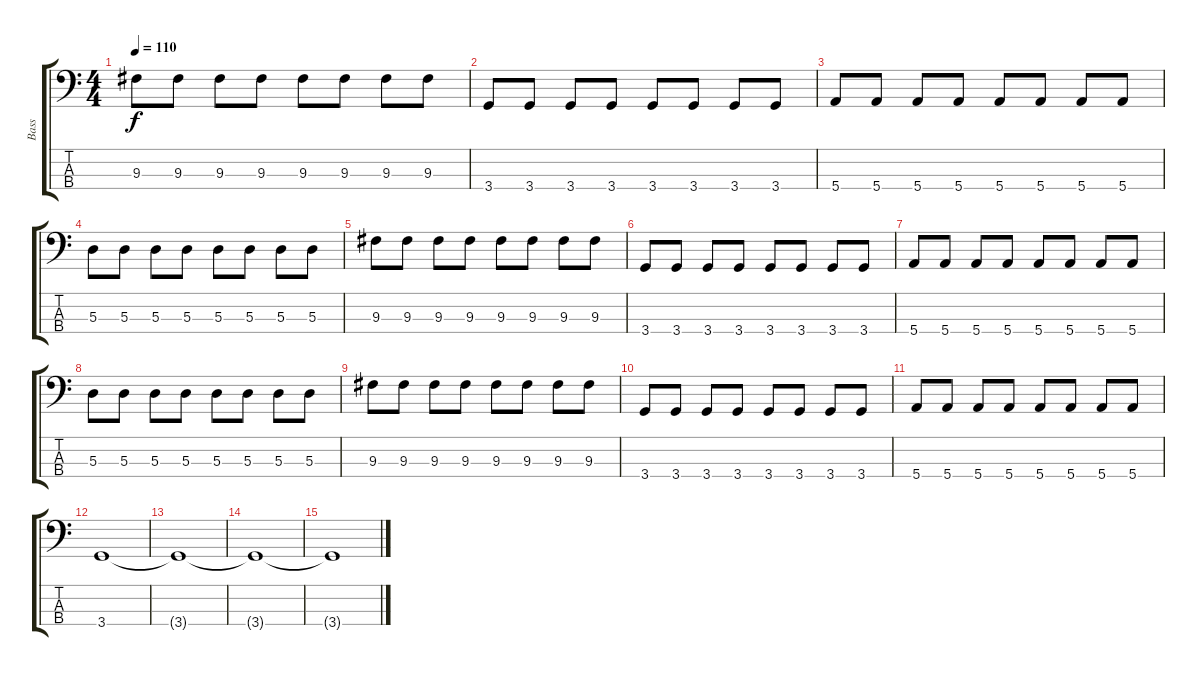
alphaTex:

\track ("Bass" "Bass") {instrument electricbassfinger}
\staff {score tabs}
\tuning (G2 D2 A1 E1) {hide}
\ts (4 4)
\tempo 110
\clef f4
\ks c
9.3.8{dy f} 9.3.8 9.3.8 9.3.8 9.3.8 9.3.8 9.3.8 9.3.8 |
3.4.8 3.4.8 3.4.8 3.4.8 3.4.8 3.4.8 3.4.8 3.4.8 |
5.4.8 5.4.8 5.4.8 5.4.8 5.4.8 5.4.8 5.4.8 5.4.8 |
5.3.8 5.3.8 5.3.8 5.3.8 5.3.8 5.3.8 5.3.8 5.3.8 |
9.3.8 9.3.8 9.3.8 9.3.8 9.3.8 9.3.8 9.3.8 9.3.8 |
3.4.8 3.4.8 3.4.8 3.4.8 3.4.8 3.4.8 3.4.8 3.4.8 |
5.4.8 5.4.8 5.4.8 5.4.8 5.4.8 5.4.8 5.4.8 5.4.8 |
5.3.8 5.3.8 5.3.8 5.3.8 5.3.8 5.3.8 5.3.8 5.3.8 |
9.3.8 9.3.8 9.3.8 9.3.8 9.3.8 9.3.8 9.3.8 9.3.8 |
3.4.8 3.4.8 3.4.8 3.4.8 3.4.8 3.4.8 3.4.8 3.4.8 |
5.4.8 5.4.8 5.4.8 5.4.8 5.4.8 5.4.8 5.4.8 5.4.8 |
3.4.1 |
3.4{t}.1 |
3.4{t}.1 |
3.4{t}.1
